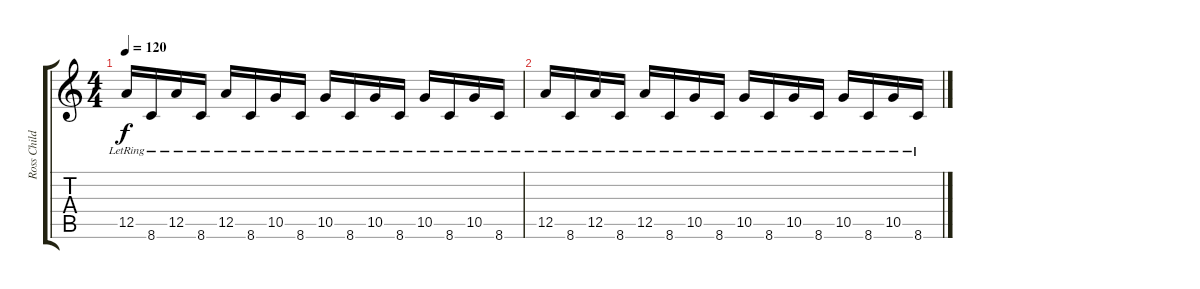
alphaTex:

\track ("Ross Childress" "Ross Child") {instrument overdrivenguitar}
\staff {score tabs}
\tuning (E4 B3 G3 D3 A2 E2) {hide}
\ts (4 4)
\tempo 120
\clef g2
\ks c
12.5{lr}.16{dy f} 8.6{lr}.16 12.5{lr}.16 8.6{lr}.16 12.5{lr}.16 8.6{lr}.16 10.5{lr}.16 8.6{lr}.16 10.5{lr}.16 8.6{lr}.16 10.5{lr}.16 8.6{lr}.16 10.5{lr}.16 8.6{lr}.16 10.5{lr}.16 8.6{lr}.16 |
12.5{lr}.16 8.6{lr}.16 12.5{lr}.16 8.6{lr}.16 12.5{lr}.16 8.6{lr}.16 10.5{lr}.16 8.6{lr}.16 10.5{lr}.16 8.6{lr}.16 10.5{lr}.16 8.6{lr}.16 10.5{lr}.16 8.6{lr}.16 10.5{lr}.16 8.6{lr}.16
